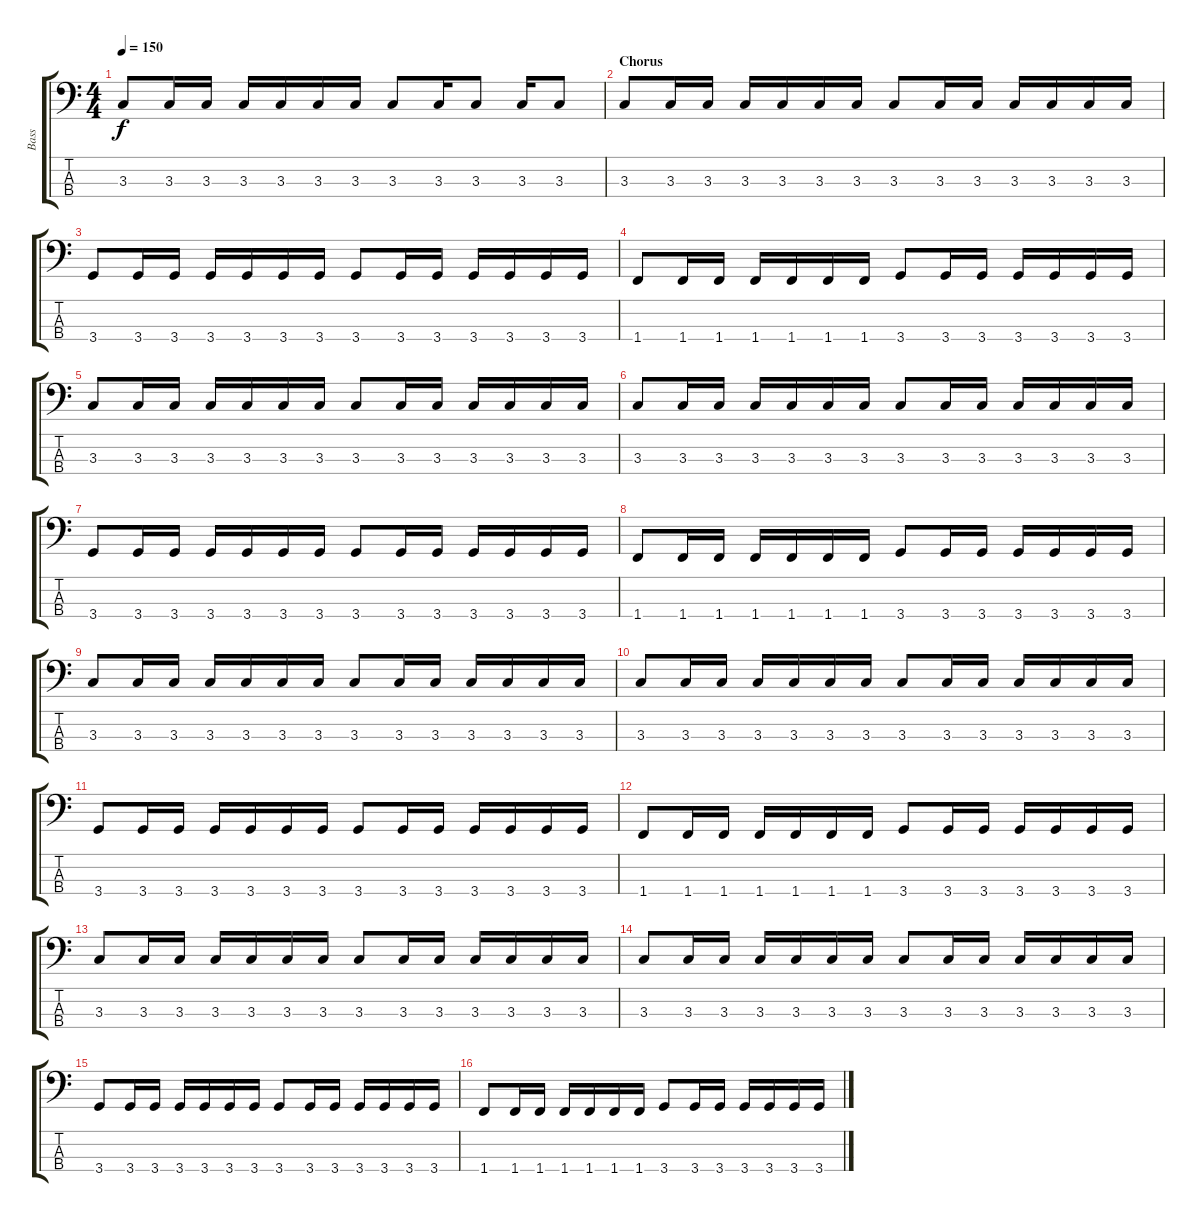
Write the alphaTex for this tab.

\track ("Bass" "Bass") {instrument electricbassfinger}
\staff {score tabs}
\tuning (G2 D2 A1 E1) {hide}
\ts (4 4)
\tempo 150
\clef f4
\ks c
3.3.8{dy f} 3.3.16 3.3.16 3.3.16 3.3.16 3.3.16 3.3.16 3.3.8 3.3.16 3.3.8 3.3.16 3.3.8 |
\section ("" "Chorus")
3.3.8 3.3.16 3.3.16 3.3.16 3.3.16 3.3.16 3.3.16 3.3.8 3.3.16 3.3.16 3.3.16 3.3.16 3.3.16 3.3.16 |
3.4.8 3.4.16 3.4.16 3.4.16 3.4.16 3.4.16 3.4.16 3.4.8 3.4.16 3.4.16 3.4.16 3.4.16 3.4.16 3.4.16 |
1.4.8 1.4.16 1.4.16 1.4.16 1.4.16 1.4.16 1.4.16 3.4.8 3.4.16 3.4.16 3.4.16 3.4.16 3.4.16 3.4.16 |
3.3.8 3.3.16 3.3.16 3.3.16 3.3.16 3.3.16 3.3.16 3.3.8 3.3.16 3.3.16 3.3.16 3.3.16 3.3.16 3.3.16 |
3.3.8 3.3.16 3.3.16 3.3.16 3.3.16 3.3.16 3.3.16 3.3.8 3.3.16 3.3.16 3.3.16 3.3.16 3.3.16 3.3.16 |
3.4.8 3.4.16 3.4.16 3.4.16 3.4.16 3.4.16 3.4.16 3.4.8 3.4.16 3.4.16 3.4.16 3.4.16 3.4.16 3.4.16 |
1.4.8 1.4.16 1.4.16 1.4.16 1.4.16 1.4.16 1.4.16 3.4.8 3.4.16 3.4.16 3.4.16 3.4.16 3.4.16 3.4.16 |
3.3.8 3.3.16 3.3.16 3.3.16 3.3.16 3.3.16 3.3.16 3.3.8 3.3.16 3.3.16 3.3.16 3.3.16 3.3.16 3.3.16 |
3.3.8 3.3.16 3.3.16 3.3.16 3.3.16 3.3.16 3.3.16 3.3.8 3.3.16 3.3.16 3.3.16 3.3.16 3.3.16 3.3.16 |
3.4.8 3.4.16 3.4.16 3.4.16 3.4.16 3.4.16 3.4.16 3.4.8 3.4.16 3.4.16 3.4.16 3.4.16 3.4.16 3.4.16 |
1.4.8 1.4.16 1.4.16 1.4.16 1.4.16 1.4.16 1.4.16 3.4.8 3.4.16 3.4.16 3.4.16 3.4.16 3.4.16 3.4.16 |
3.3.8 3.3.16 3.3.16 3.3.16 3.3.16 3.3.16 3.3.16 3.3.8 3.3.16 3.3.16 3.3.16 3.3.16 3.3.16 3.3.16 |
3.3.8 3.3.16 3.3.16 3.3.16 3.3.16 3.3.16 3.3.16 3.3.8 3.3.16 3.3.16 3.3.16 3.3.16 3.3.16 3.3.16 |
3.4.8 3.4.16 3.4.16 3.4.16 3.4.16 3.4.16 3.4.16 3.4.8 3.4.16 3.4.16 3.4.16 3.4.16 3.4.16 3.4.16 |
1.4.8 1.4.16 1.4.16 1.4.16 1.4.16 1.4.16 1.4.16 3.4.8 3.4.16 3.4.16 3.4.16 3.4.16 3.4.16 3.4.16
